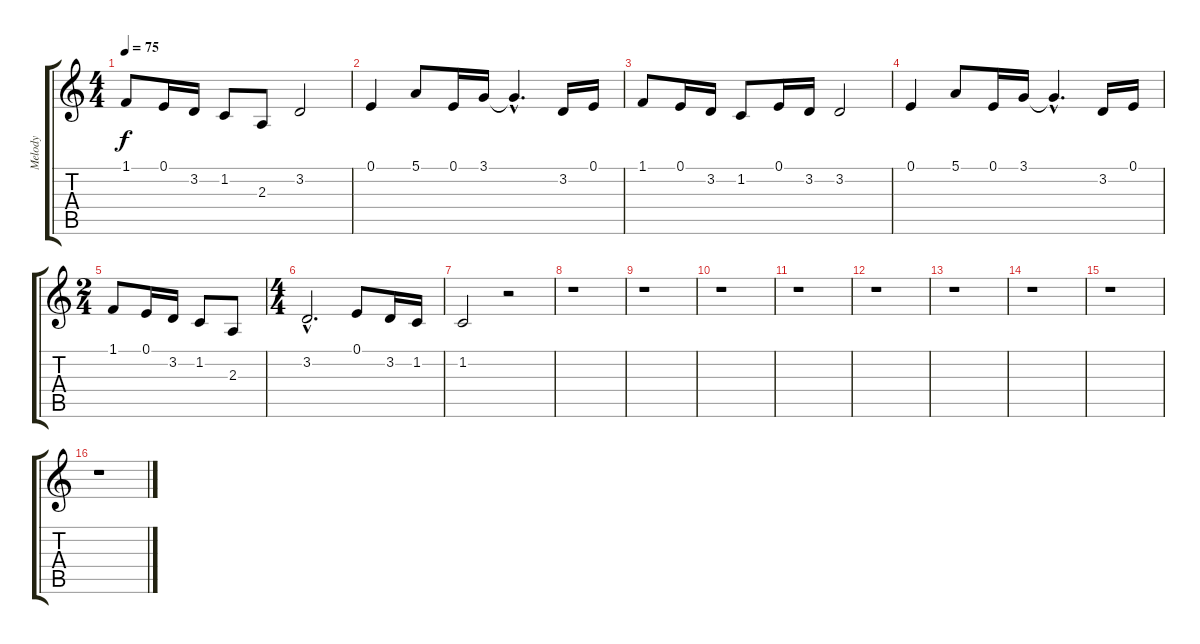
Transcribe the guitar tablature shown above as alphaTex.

\track ("Melody" "Melody") {instrument clavinet}
\staff {score tabs}
\tuning (E4 B3 G3 D3 A2 E2) {hide}
\ts (4 4)
\tempo 75
\clef g2
\ks c
1.1.8{dy f} 0.1.16 3.2.16 1.2.8 2.3.8 3.2.2 |
0.1.4 5.1.8 0.1.16 3.1.16 3.1{hac t}.4{d} 3.2.16 0.1.16 |
1.1.8 0.1.16 3.2.16 1.2.8 0.1.16 3.2.16 3.2.2 |
0.1.4 5.1.8 0.1.16 3.1.16 3.1{hac t}.4{d} 3.2.16 0.1.16 |
\ts (2 4)
1.1.8 0.1.16 3.2.16 1.2.8 2.3.8 |
\ts (4 4)
3.2{hac}.2{d} 0.1.8 3.2.16 1.2.16 |
1.2.2 r.2 |
r.1 |
r.1 |
r.1 |
r.1 |
r.1 |
r.1 |
r.1 |
r.1 |
r.1
